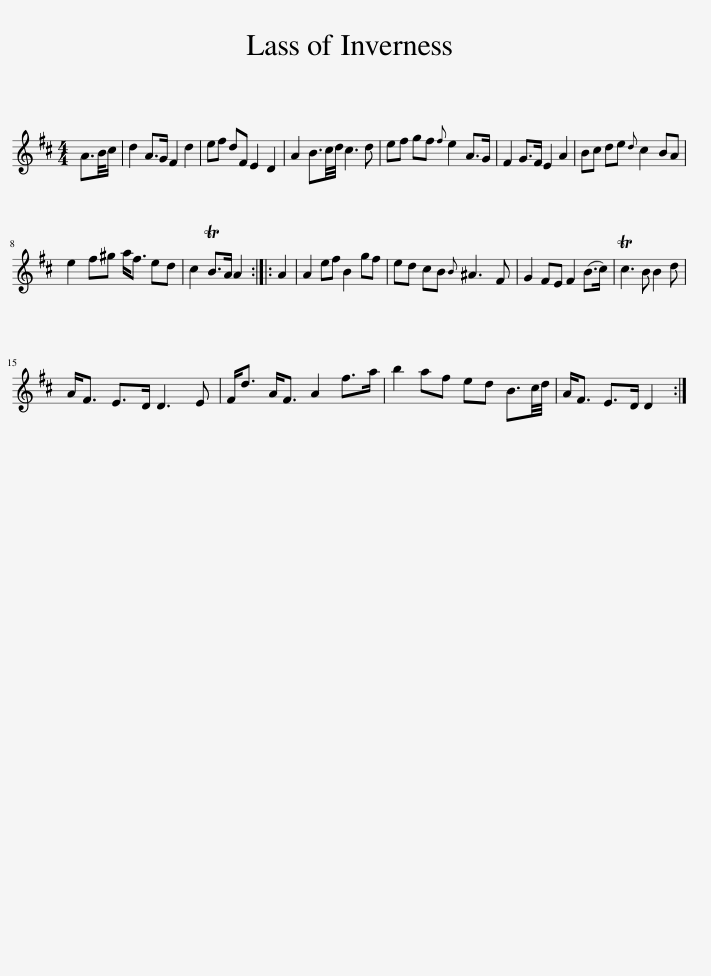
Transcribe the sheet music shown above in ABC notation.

X:1
L:1/8
M:4/4
I:linebreak $
K:D
V:1 treble
V:1
 A3/2B/4c/ | d2 A>G F2 d2 | ef dF E2 D2 | A2 B3/2c/4d/4 c3 d | ef gf{f} e2 A>G | %5
 F2 G>F E2 A2 | Bc de{d} c2 BA |$ e2 f^g a<f ed | c2 TB>A A2 :: A2 | %10
 A2 ef B2 gf | ed cB{B} ^A3 F | G2 FE F2 (B>c) | Tc3 B B2 d |$ A<F E>D D3 E | %15
 F<d A<F A2 f>a | b2 af ed B3/2c/4d/4 | A<F E>D D2 :| %18
